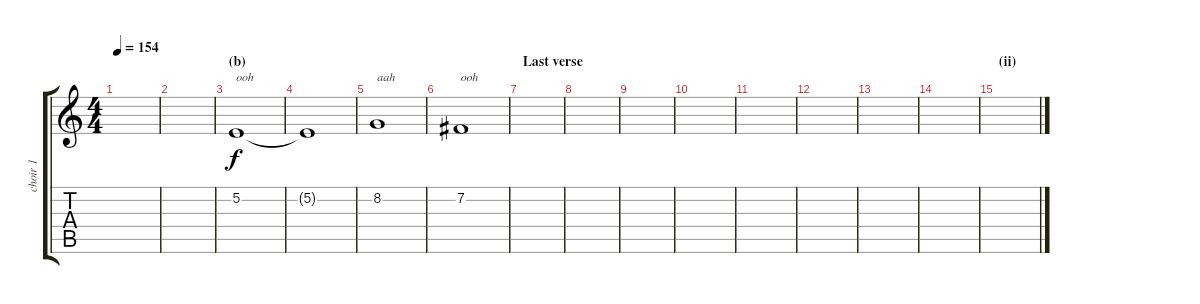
\track ("choir 1" "choir 1") {instrument choiraahs}
\staff {score tabs}
\tuning (E4 B3 G3 D3 A2 E2) {hide}
\ts (4 4)
\tempo 154
\clef g2
\ks c
|
|
\section ("" "(b)")
5.2.1{txt "ooh"} |
5.2{t}.1 |
8.2.1{txt "aah"} |
7.2.1{txt "ooh"} |
\section ("" "Last verse")
|
|
|
|
|
|
|
|
\section ("" "(ii)")
